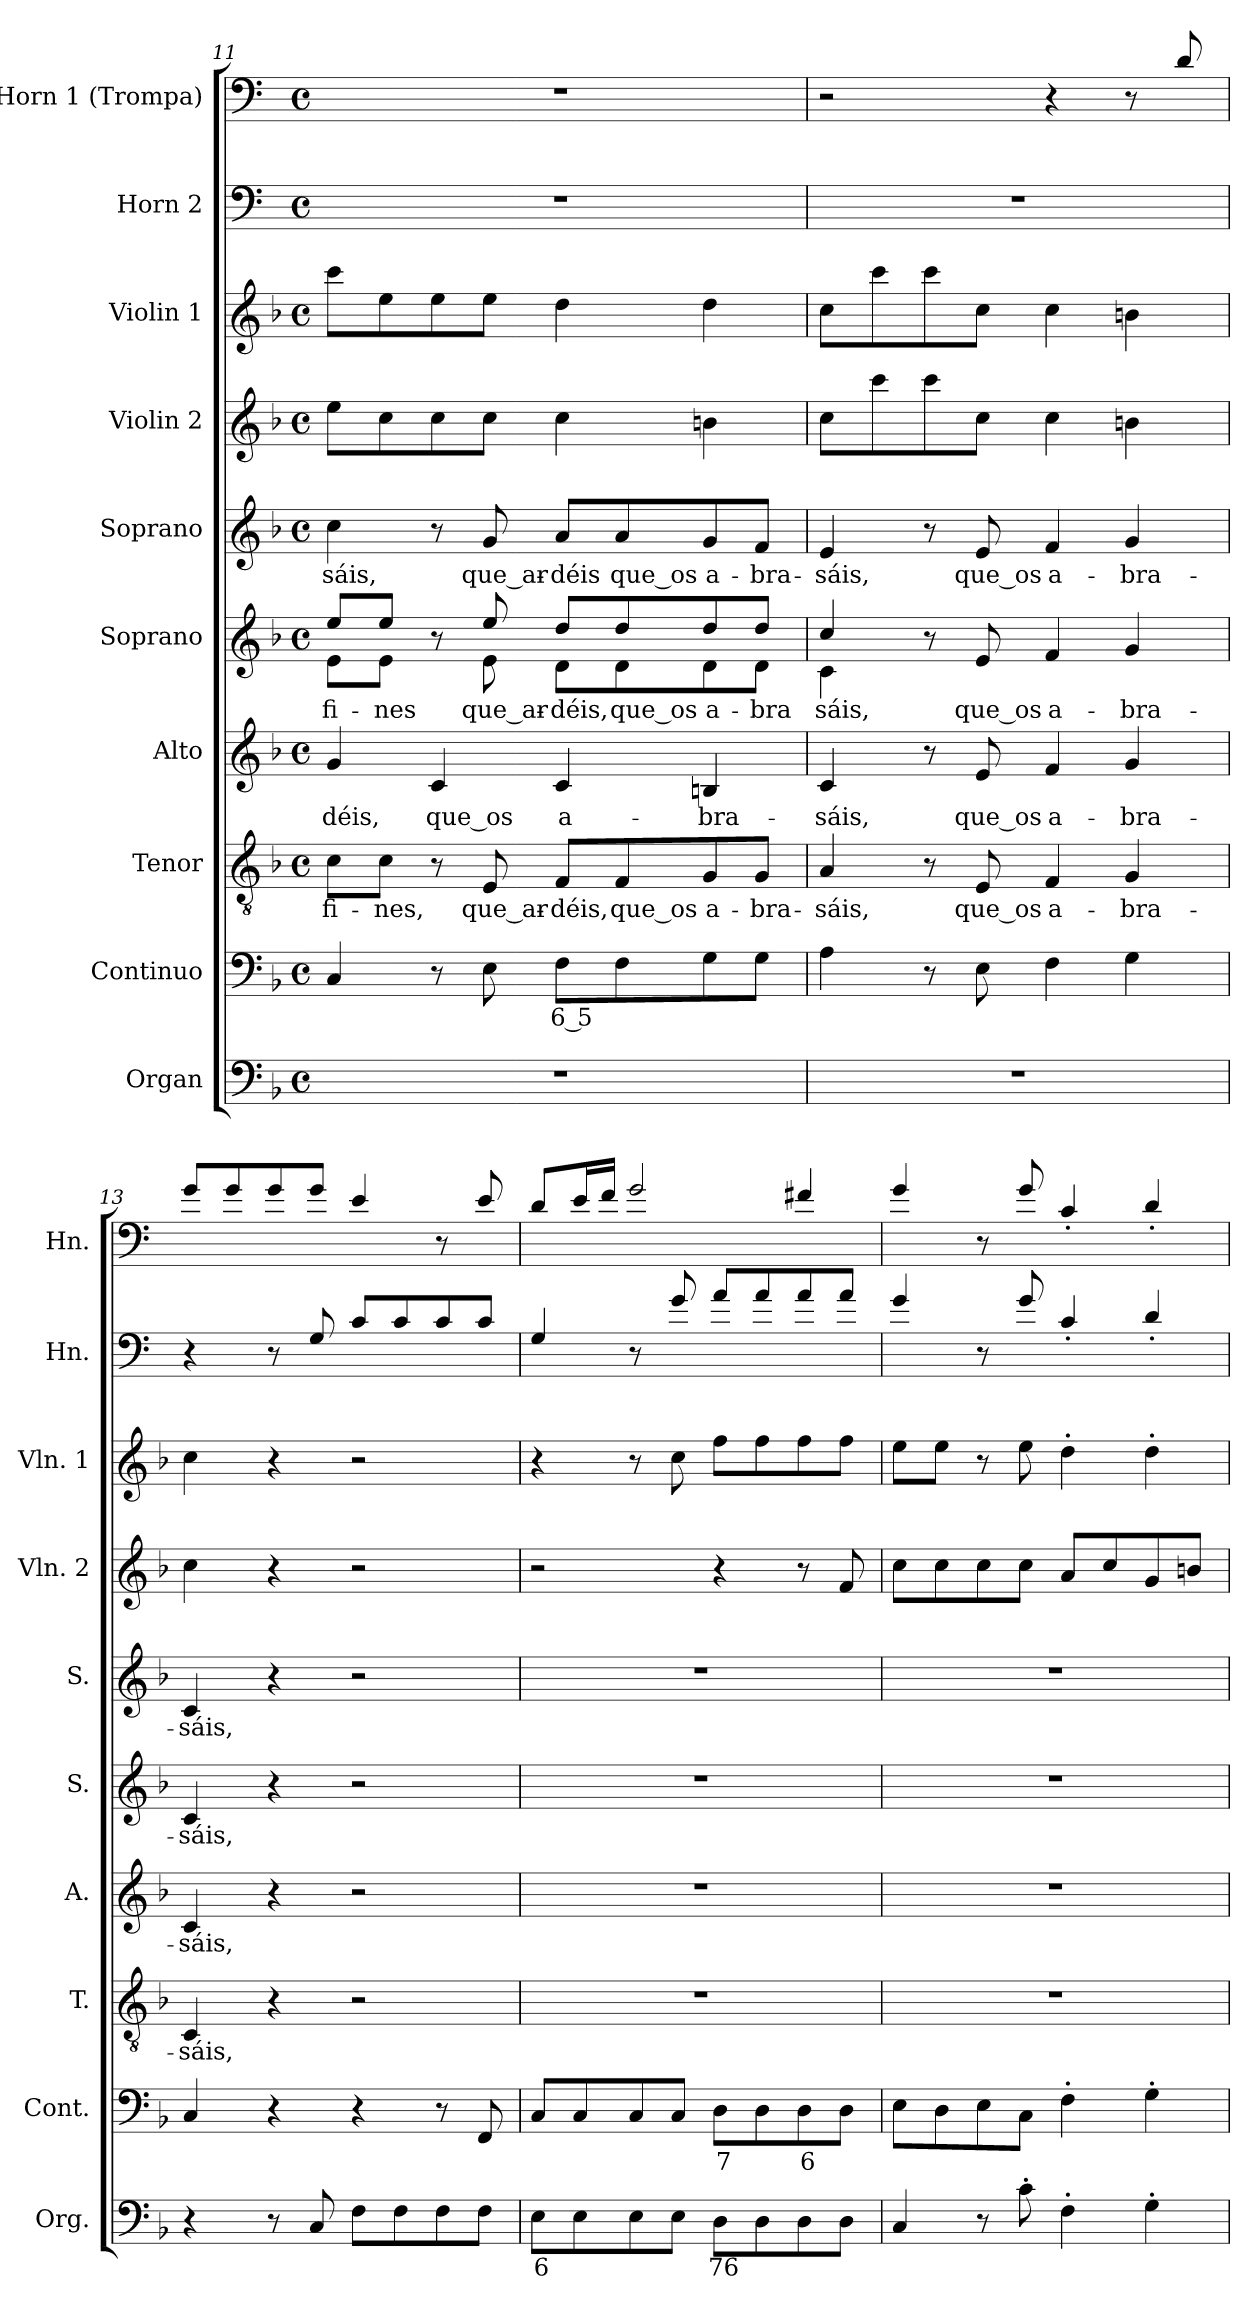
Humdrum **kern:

**kern	**text	**kern	**text	**kern	**text	**kern	**text	**kern	**text	**kern	**text	**kern	**kern	**kern	**kern
*part10	*part10	*part9	*part9	*part8	*part8	*part7	*part7	*part6	*part6	*part5	*part5	*part4	*part3	*part2	*part1
*staff10	*staff10	*staff9	*staff9	*staff8	*staff8	*staff7	*staff7	*staff6	*staff6	*staff5	*staff5	*staff4	*staff3	*staff2	*staff1
*I"Organ	*	*I"Continuo	*	*I"Tenor	*	*I"Alto	*	*I"Soprano	*	*I"Soprano	*	*I"Violin 2	*I"Violin 1	*I"Horn  2	*I"Horn  1 (Trompa)
*I'Org.	*	*I'Cont.	*	*I'T.	*	*I'A.	*	*I'S.	*	*I'S.	*	*I'Vln. 2	*I'Vln. 1	*I'Hn.	*I'Hn.
*clefF4	*	*clefF4	*	*clefGv2	*	*clefG2	*	*clefG2	*	*clefG2	*	*clefG2	*clefG2	*clefF4	*clefF4
*	*	*	*	*ITrd7c12	*	*	*	*	*	*	*	*	*	*ITrd4c7	*ITrd4c7
*k[b-]	*	*k[b-]	*	*k[b-]	*	*k[b-]	*	*k[b-]	*	*k[b-]	*	*k[b-]	*k[b-]	*k[b-]	*k[b-]
*M4/4	*	*M4/4	*	*M4/4	*	*M4/4	*	*M4/4	*	*M4/4	*	*M4/4	*M4/4	*M4/4	*M4/4
*met(c)	*	*met(c)	*	*met(c)	*	*met(c)	*	*met(c)	*	*met(c)	*	*met(c)	*met(c)	*met(c)	*met(c)
=11	=11	=11	=11	=11	=11	=11	=11	=11	=11	=11	=11	=11	=11	=11	=11
!	!	!	!	!	!LO:LY:b	!	!LO:LY:b	!	!LO:LY:b	!	!LO:LY:b	!	!	!	!
*	*	*	*	*	*	*	*	*^	*	*	*	*	*	*	*
1r	.	4C/	.	8C\L	-fi-	4g/	-déis,	8ee/L	8e\L	-fi-	4cc\	-sáis,	8ee\L	8ccc\L	1r	1r
!	!	!	!	!	!LO:LY:b	!	!	!	!	!LO:LY:b	!	!	!	!	!	!
.	.	.	.	8C\J	-nes,	.	.	8ee/J	8e\J	-nes	.	.	8cc\	8ee\	.	.
!	!	!	!	!	!	!	!LO:LY:b	!	!	!	!	!	!	!	!	!
.	.	8r	.	8r	.	4c/	que_os	8r	8ryy	.	8r	.	8cc\	8ee\	.	.
!	!	!	!	!	!LO:LY:b	!	!	!	!	!LO:LY:b	!	!LO:LY:b	!	!	!	!
.	.	8E\	.	8EE/	que_ar-	.	.	8ee/	8e\	que_ar-	8g/	que_ar-	8cc\J	8ee\J	.	.
!	!	!	!LO:LY:b	!	!LO:LY:b	!	!LO:LY:b	!	!	!LO:LY:b	!	!LO:LY:b	!	!	!	!
.	.	8F\L	6 5	8FF/L	-déis,	4c/	a-	8dd/L	8d\L	-déis,	8a/L	-déis	4cc\	4dd\	.	.
!	!	!	!	!	!LO:LY:b	!	!	!	!	!LO:LY:b	!	!LO:LY:b	!	!	!	!
.	.	8F\	.	8FF/	que_os	.	.	8dd/	8d\	que_os	8a/	que_os	.	.	.	.
!	!	!	!	!	!LO:LY:b	!	!LO:LY:b	!	!	!LO:LY:b	!	!LO:LY:b	!	!	!	!
.	.	8G\	.	8GG/	a-	4Bn/	-bra-	8dd/	8d\	a-	8g/	a-	4bn\	4dd\	.	.
!	!	!	!	!	!LO:LY:b	!	!	!	!	!LO:LY:b	!	!LO:LY:b	!	!	!	!
.	.	8G\J	.	8GG/J	-bra-	.	.	8dd/J	8d\J	-bra	8f/J	-bra-	.	.	.	.
=12	=12	=12	=12	=12	=12	=12	=12	=12	=12	=12	=12	=12	=12	=12	=12	=12
!	!	!	!	!	!LO:LY:b	!	!LO:LY:b	!	!	!LO:LY:b	!	!LO:LY:b	!	!	!	!
1r	.	4A\	.	4AA/	-sáis,	4c/	-sáis,	4cc/	4c\	sáis,	4e/	-sáis,	8cc\L	8cc\L	1r	2r
.	.	.	.	.	.	.	.	.	.	.	.	.	8ccc\	8ccc\	.	.
.	.	8r	.	8r	.	8r	.	8r	4ryy	.	8r	.	8ccc\	8ccc\	.	.
!	!	!	!	!	!LO:LY:b	!	!LO:LY:b	!	!	!LO:LY:b	!	!LO:LY:b	!	!	!	!
.	.	8E\	.	8EE/	que_os	8e/	que_os	8e/	.	que_os	8e/	que_os	8cc\J	8cc\J	.	.
!	!	!	!	!	!LO:LY:b	!	!LO:LY:b	!	!	!LO:LY:b	!	!LO:LY:b	!	!	!	!
.	.	4F\	.	4FF/	a-	4f/	a-	4f/	2ryy	a-	4f/	a-	4cc\	4cc\	.	4r
!	!	!	!	!	!LO:LY:b	!	!LO:LY:b	!	!	!LO:LY:b	!	!LO:LY:b	!	!	!	!
.	.	4G\	.	4GG/	-bra-	4g/	-bra-	4g/	.	-bra-	4g/	-bra-	4bn\	4bn\	.	8r
.	.	.	.	.	.	.	.	.	.	.	.	.	.	.	.	8G/
*	*	*	*	*	*	*	*	*v	*v	*	*	*	*	*	*	*
=13	=13	=13	=13	=13	=13	=13	=13	=13	=13	=13	=13	=13	=13	=13	=13
!	!	!	!	!	!LO:LY:b	!	!LO:LY:b	!	!LO:LY:b	!	!LO:LY:b	!	!	!	!
4r	.	4C/	.	4CC/	-sáis,	4c/	-sáis,	4c/	-sáis,	4c/	-sáis,	4cc\	4cc\	4r	8c/L
.	.	.	.	.	.	.	.	.	.	.	.	.	.	.	8c/
8r	.	4r	.	4r	.	4r	.	4r	.	4r	.	4r	4r	8r	8c/
8C/	.	.	.	.	.	.	.	.	.	.	.	.	.	8C/	8c/J
8F\L	.	4r	.	2r	.	2r	.	2r	.	2r	.	2r	2r	8F/L	4A/
8F\	.	.	.	.	.	.	.	.	.	.	.	.	.	8F/	.
8F\	.	8r	.	.	.	.	.	.	.	.	.	.	.	8F/	8r
8F\J	.	8FF/	.	.	.	.	.	.	.	.	.	.	.	8F/J	8A/
=14	=14	=14	=14	=14	=14	=14	=14	=14	=14	=14	=14	=14	=14	=14	=14
!	!LO:LY:b	!	!	!	!	!	!	!	!	!	!	!	!	!	!
8E\L	6	8C/L	.	1r	.	1r	.	1r	.	1r	.	2r	4r	4C/	8G/L
8E\	.	8C/	.	.	.	.	.	.	.	.	.	.	.	.	16A/L
.	.	.	.	.	.	.	.	.	.	.	.	.	.	.	16B-/JJ
8E\	.	8C/	.	.	.	.	.	.	.	.	.	.	8r	8r	2c/
8E\J	.	8C/J	.	.	.	.	.	.	.	.	.	.	8cc\	8c/	.
!	!LO:LY:b	!	!LO:LY:b	!	!	!	!	!	!	!	!	!	!	!	!
8D\L	76	8D\L	7	.	.	.	.	.	.	.	.	4r	8ff\L	8d/L	.
8D\	.	8D\	.	.	.	.	.	.	.	.	.	.	8ff\	8d/	.
!	!	!	!LO:LY:b	!	!	!	!	!	!	!	!	!	!	!	!
8D\	.	8D\	6	.	.	.	.	.	.	.	.	8r	8ff\	8d/	4Bn/
8D\J	.	8D\J	.	.	.	.	.	.	.	.	.	8f/	8ff\J	8d/J	.
!!LO:PB:g=z
=15	=15	=15	=15	=15	=15	=15	=15	=15	=15	=15	=15	=15	=15	=15	=15
4C/	.	8E\L	.	1r	.	1r	.	1r	.	1r	.	8cc\L	8ee\L	4c/	4c/
.	.	8D\	.	.	.	.	.	.	.	.	.	8cc\	8ee\J	.	.
8r	.	8E\	.	.	.	.	.	.	.	.	.	8cc\	8r	8r	8r
8c'\	.	8C\J	.	.	.	.	.	.	.	.	.	8cc\J	8ee\	8c/	8c/
4F'\	.	4F'\	.	.	.	.	.	.	.	.	.	8a/L	4dd'\	4F'/	4F'/
.	.	.	.	.	.	.	.	.	.	.	.	8cc/	.	.	.
4G'\	.	4G'\	.	.	.	.	.	.	.	.	.	8g/	4dd'\	4G'/	4G'/
.	.	.	.	.	.	.	.	.	.	.	.	8bn/J	.	.	.
=	=	=	=	=	=	=	=	=	=	=	=	=	=	=	=
*-	*-	*-	*-	*-	*-	*-	*-	*-	*-	*-	*-	*-	*-	*-	*-
